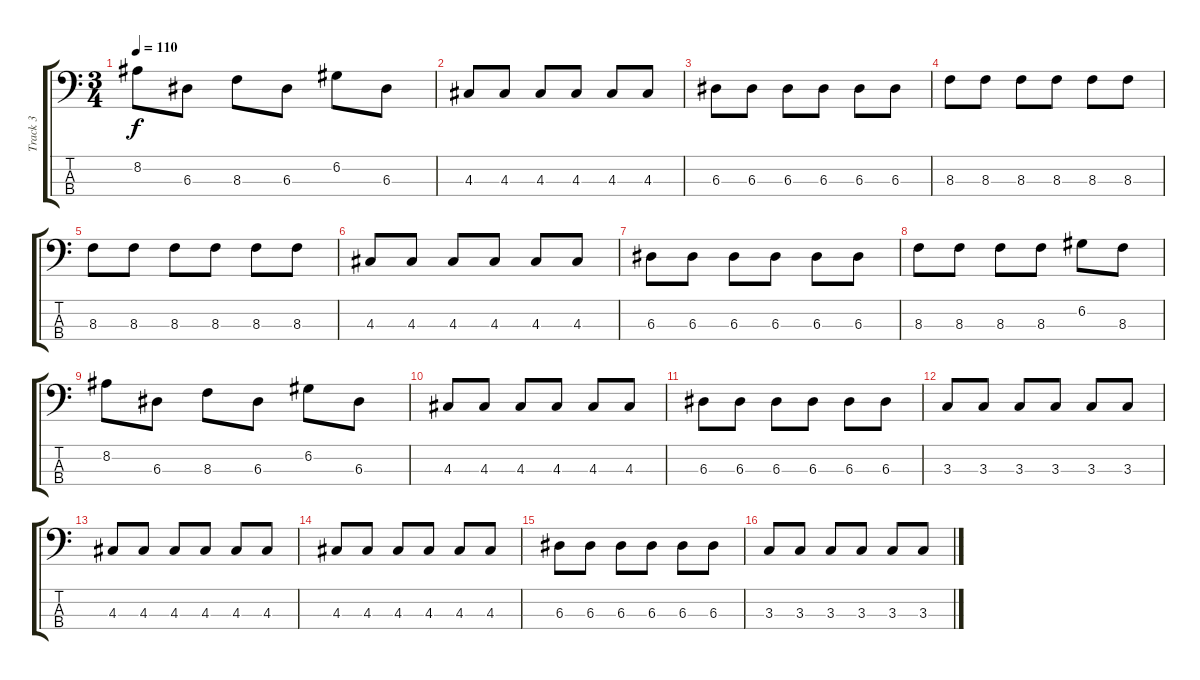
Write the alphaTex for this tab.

\track ("Track 3" "Track 3") {instrument electricbassfinger}
\staff {score tabs}
\tuning (G2 D2 A1 E1) {hide}
\ts (3 4)
\tempo 110
\clef f4
\ks c
8.2.8{dy f} 6.3.8 8.3.8 6.3.8 6.2.8 6.3.8 |
4.3.8 4.3.8 4.3.8 4.3.8 4.3.8 4.3.8 |
6.3.8 6.3.8 6.3.8 6.3.8 6.3.8 6.3.8 |
8.3.8 8.3.8 8.3.8 8.3.8 8.3.8 8.3.8 |
8.3.8 8.3.8 8.3.8 8.3.8 8.3.8 8.3.8 |
4.3.8 4.3.8 4.3.8 4.3.8 4.3.8 4.3.8 |
6.3.8 6.3.8 6.3.8 6.3.8 6.3.8 6.3.8 |
8.3.8 8.3.8 8.3.8 8.3.8 6.2.8 8.3.8 |
8.2.8 6.3.8 8.3.8 6.3.8 6.2.8 6.3.8 |
4.3.8 4.3.8 4.3.8 4.3.8 4.3.8 4.3.8 |
6.3.8 6.3.8 6.3.8 6.3.8 6.3.8 6.3.8 |
3.3.8 3.3.8 3.3.8 3.3.8 3.3.8 3.3.8 |
4.3.8 4.3.8 4.3.8 4.3.8 4.3.8 4.3.8 |
4.3.8 4.3.8 4.3.8 4.3.8 4.3.8 4.3.8 |
6.3.8 6.3.8 6.3.8 6.3.8 6.3.8 6.3.8 |
3.3.8 3.3.8 3.3.8 3.3.8 3.3.8 3.3.8
